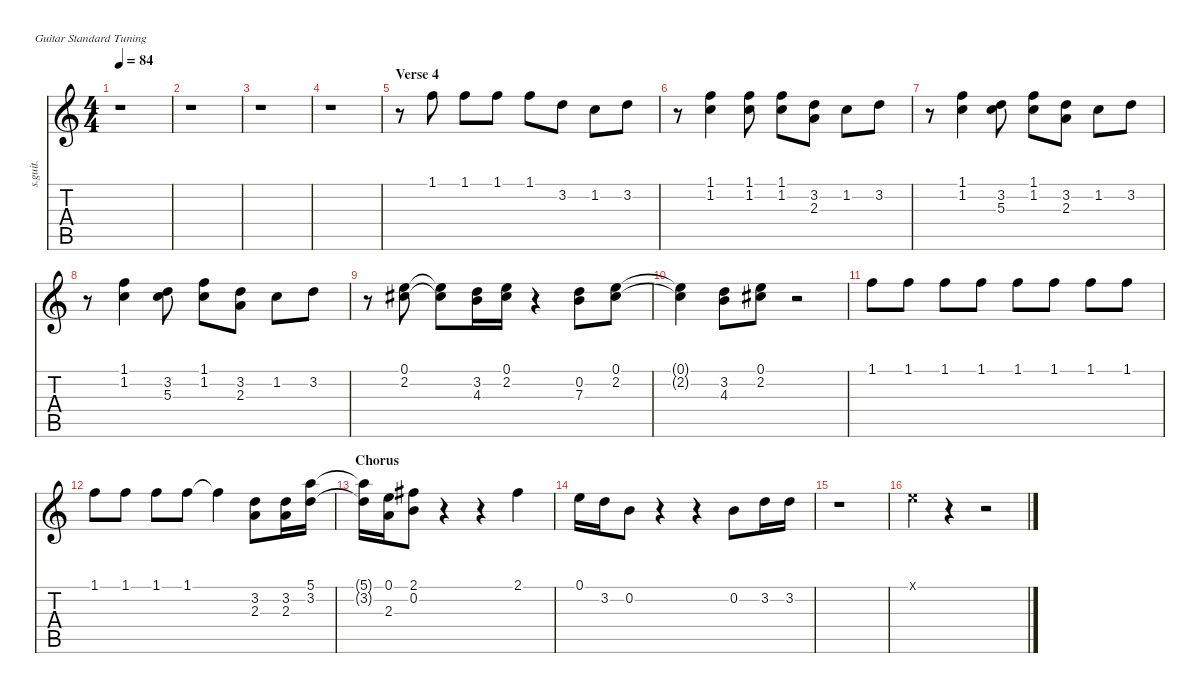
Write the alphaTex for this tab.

\defaultSystemsLayout 4
\hideDynamics
\bracketExtendMode nobrackets
\track ("John & Paul - Vocals" "s.guit.") {instrument oboe}
\staff {score tabs}
\tuning (E4 B3 G3 D3 A2 E2)
\displaytranspose 12
\ts (4 4)
\tempo 84
\clef g2
\ks c
r.1{dy mf} |
r.1 |
r.1 |
r.1 |
\section ("" "Verse 4")
r.8 1.1.8{lyrics (0 "") lyrics (1 "") lyrics (2 "") lyrics (3 "") lyrics (4 "")} 1.1.8{lyrics (0 "") lyrics (1 "") lyrics (2 "") lyrics (3 "") lyrics (4 "")} 1.1.8{lyrics (0 "") lyrics (1 "") lyrics (2 "") lyrics (3 "") lyrics (4 "")} 1.1.8{lyrics (0 "") lyrics (1 "") lyrics (2 "") lyrics (3 "") lyrics (4 "")} 3.2.8{lyrics (0 "") lyrics (1 "") lyrics (2 "") lyrics (3 "") lyrics (4 "")} 1.2.8{lyrics (0 "") lyrics (1 "") lyrics (2 "") lyrics (3 "") lyrics (4 "")} 3.2.8{lyrics (0 "") lyrics (1 "") lyrics (2 "") lyrics (3 "") lyrics (4 "")} |
r.8 (1.1 1.2).4{lyrics (0 "") lyrics (1 "") lyrics (2 "") lyrics (3 "") lyrics (4 "")} (1.1 1.2).8{lyrics (0 "") lyrics (1 "") lyrics (2 "") lyrics (3 "") lyrics (4 "")} (1.1 1.2).8{lyrics (0 "") lyrics (1 "") lyrics (2 "") lyrics (3 "") lyrics (4 "")} (3.2 2.3).8{lyrics (0 "") lyrics (1 "") lyrics (2 "") lyrics (3 "") lyrics (4 "")} 1.2.8{lyrics (0 "") lyrics (1 "") lyrics (2 "") lyrics (3 "") lyrics (4 "")} 3.2.8{lyrics (0 "") lyrics (1 "") lyrics (2 "") lyrics (3 "") lyrics (4 "")} |
r.8 (1.1 1.2).4{lyrics (0 "") lyrics (1 "") lyrics (2 "") lyrics (3 "") lyrics (4 "")} (3.2 5.3).8{lyrics (0 "") lyrics (1 "") lyrics (2 "") lyrics (3 "") lyrics (4 "")} (1.1 1.2).8{lyrics (0 "") lyrics (1 "") lyrics (2 "") lyrics (3 "") lyrics (4 "")} (3.2 2.3).8{lyrics (0 "") lyrics (1 "") lyrics (2 "") lyrics (3 "") lyrics (4 "")} 1.2.8{lyrics (0 "") lyrics (1 "") lyrics (2 "") lyrics (3 "") lyrics (4 "")} 3.2.8{lyrics (0 "") lyrics (1 "") lyrics (2 "") lyrics (3 "") lyrics (4 "")} |
r.8 (1.1 1.2).4{lyrics (0 "") lyrics (1 "") lyrics (2 "") lyrics (3 "") lyrics (4 "")} (3.2 5.3).8{lyrics (0 "") lyrics (1 "") lyrics (2 "") lyrics (3 "") lyrics (4 "")} (1.1 1.2).8{lyrics (0 "") lyrics (1 "") lyrics (2 "") lyrics (3 "") lyrics (4 "")} (3.2 2.3).8{lyrics (0 "") lyrics (1 "") lyrics (2 "") lyrics (3 "") lyrics (4 "")} 1.2.8{lyrics (0 "") lyrics (1 "") lyrics (2 "") lyrics (3 "") lyrics (4 "")} 3.2.8{lyrics (0 "") lyrics (1 "") lyrics (2 "") lyrics (3 "") lyrics (4 "")} |
r.8 (0.1 2.2{acc #}).8{lyrics (0 "") lyrics (1 "") lyrics (2 "") lyrics (3 "") lyrics (4 "")} (0.1{t} 2.2{t acc #}).8{lyrics (0 "") lyrics (1 "") lyrics (2 "") lyrics (3 "") lyrics (4 "")} (3.2 4.3).16{lyrics (0 "") lyrics (1 "") lyrics (2 "") lyrics (3 "") lyrics (4 "")} (0.1 2.2{acc #}).16{lyrics (0 "") lyrics (1 "") lyrics (2 "") lyrics (3 "") lyrics (4 "")} r.4 (0.2 7.3).8{lyrics (0 "") lyrics (1 "") lyrics (2 "") lyrics (3 "") lyrics (4 "")} (0.1 2.2{acc #}).8{lyrics (0 "") lyrics (1 "") lyrics (2 "") lyrics (3 "") lyrics (4 "")} |
(0.1{t} 2.2{t acc #}).4{lyrics (0 "") lyrics (1 "") lyrics (2 "") lyrics (3 "") lyrics (4 "")} (3.2 4.3).8{lyrics (0 "") lyrics (1 "") lyrics (2 "") lyrics (3 "") lyrics (4 "")} (0.1 2.2{acc #}).8{lyrics (0 "") lyrics (1 "") lyrics (2 "") lyrics (3 "") lyrics (4 "")} r.2 |
1.1.8{lyrics (0 "") lyrics (1 "") lyrics (2 "") lyrics (3 "") lyrics (4 "")} 1.1.8{lyrics (0 "") lyrics (1 "") lyrics (2 "") lyrics (3 "") lyrics (4 "")} 1.1.8{lyrics (0 "") lyrics (1 "") lyrics (2 "") lyrics (3 "") lyrics (4 "")} 1.1.8{lyrics (0 "") lyrics (1 "") lyrics (2 "") lyrics (3 "") lyrics (4 "")} 1.1.8{lyrics (0 "") lyrics (1 "") lyrics (2 "") lyrics (3 "") lyrics (4 "")} 1.1.8{lyrics (0 "") lyrics (1 "") lyrics (2 "") lyrics (3 "") lyrics (4 "")} 1.1.8{lyrics (0 "") lyrics (1 "") lyrics (2 "") lyrics (3 "") lyrics (4 "")} 1.1.8{lyrics (0 "") lyrics (1 "") lyrics (2 "") lyrics (3 "") lyrics (4 "")} |
1.1.8{lyrics (0 "") lyrics (1 "") lyrics (2 "") lyrics (3 "") lyrics (4 "")} 1.1.8{lyrics (0 "") lyrics (1 "") lyrics (2 "") lyrics (3 "") lyrics (4 "")} 1.1.8{lyrics (0 "") lyrics (1 "") lyrics (2 "") lyrics (3 "") lyrics (4 "")} 1.1.8{lyrics (0 "") lyrics (1 "") lyrics (2 "") lyrics (3 "") lyrics (4 "")} 1.1{t}.4{lyrics (0 "") lyrics (1 "") lyrics (2 "") lyrics (3 "") lyrics (4 "")} (3.2 2.3).8{lyrics (0 "") lyrics (1 "") lyrics (2 "") lyrics (3 "") lyrics (4 "")} (3.2 2.3).16{lyrics (0 "") lyrics (1 "") lyrics (2 "") lyrics (3 "") lyrics (4 "")} (5.1 3.2).16{lyrics (0 "") lyrics (1 "") lyrics (2 "") lyrics (3 "") lyrics (4 "")} |
\section ("" "Chorus")
(5.1{t} 3.2{t}).16{lyrics (0 "") lyrics (1 "") lyrics (2 "") lyrics (3 "") lyrics (4 "")} (0.1 2.3).16{lyrics (0 "") lyrics (1 "") lyrics (2 "") lyrics (3 "") lyrics (4 "")} (2.1{acc #} 0.2).8{lyrics (0 "") lyrics (1 "") lyrics (2 "") lyrics (3 "") lyrics (4 "")} r.4 r.4 2.1{acc #}.4{lyrics (0 "") lyrics (1 "") lyrics (2 "") lyrics (3 "") lyrics (4 "")} |
0.1.16{lyrics (0 "") lyrics (1 "") lyrics (2 "") lyrics (3 "") lyrics (4 "")} 3.2.16{lyrics (0 "") lyrics (1 "") lyrics (2 "") lyrics (3 "") lyrics (4 "")} 0.2.8{lyrics (0 "") lyrics (1 "") lyrics (2 "") lyrics (3 "") lyrics (4 "")} r.4 r.4 0.2.8{lyrics (0 "") lyrics (1 "") lyrics (2 "") lyrics (3 "") lyrics (4 "")} 3.2.16{lyrics (0 "") lyrics (1 "") lyrics (2 "") lyrics (3 "") lyrics (4 "")} 3.2.16{lyrics (0 "") lyrics (1 "") lyrics (2 "") lyrics (3 "") lyrics (4 "")} |
r.1 |
0.1{x}.4{lyrics (0 "") lyrics (1 "") lyrics (2 "") lyrics (3 "") lyrics (4 "")} r.4 r.2
